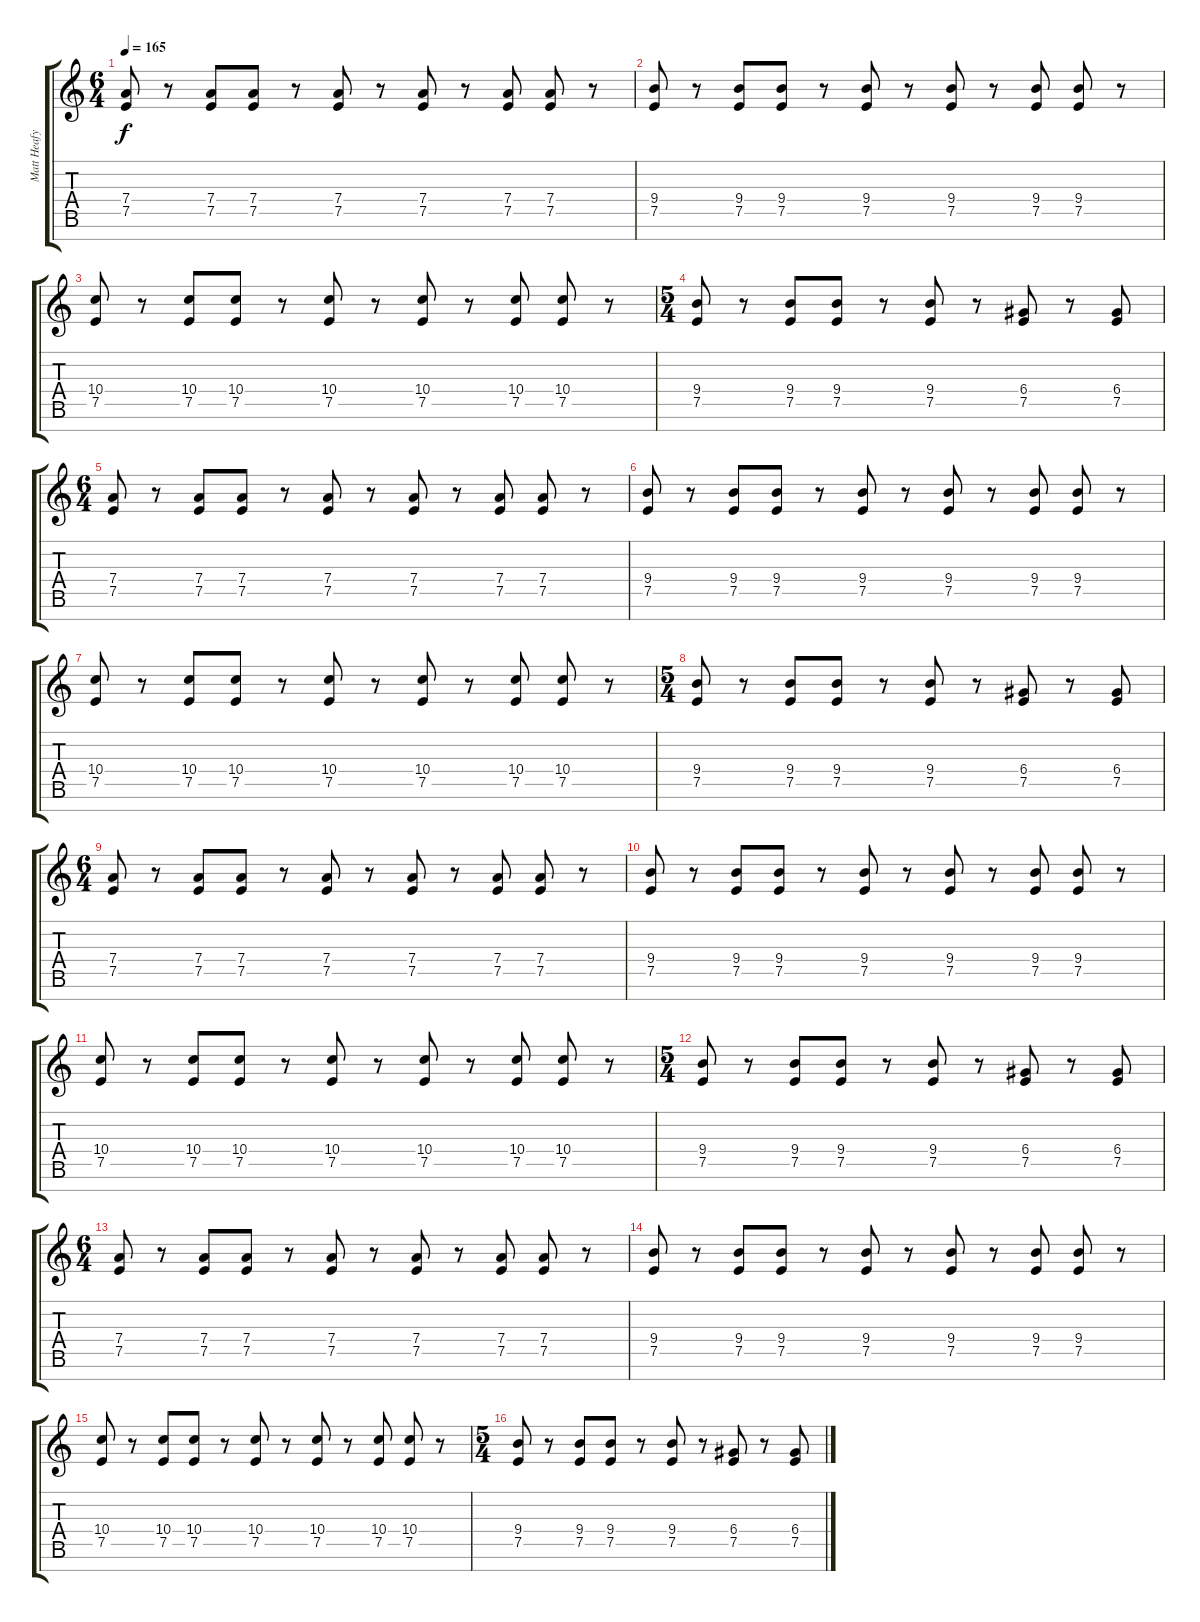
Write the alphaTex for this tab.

\track ("Matt Heafy" "Matt Heafy") {instrument distortionguitar}
\staff {score tabs}
\tuning (E4 B3 G3 D3 A2 E2 B1) {hide}
\ts (6 4)
\tempo 165
\clef g2
\ks c
(7.4 7.5).8{dy f} r.8 (7.4 7.5).8 (7.4 7.5).8 r.8 (7.4 7.5).8 r.8 (7.4 7.5).8 r.8 (7.4 7.5).8 (7.4 7.5).8 r.8 |
(9.4 7.5).8 r.8 (9.4 7.5).8 (9.4 7.5).8 r.8 (9.4 7.5).8 r.8 (9.4 7.5).8 r.8 (9.4 7.5).8 (9.4 7.5).8 r.8 |
(10.4 7.5).8 r.8 (10.4 7.5).8 (10.4 7.5).8 r.8 (10.4 7.5).8 r.8 (10.4 7.5).8 r.8 (10.4 7.5).8 (10.4 7.5).8 r.8 |
\ts (5 4)
(9.4 7.5).8 r.8 (9.4 7.5).8 (9.4 7.5).8 r.8 (9.4 7.5).8 r.8 (6.4 7.5).8 r.8 (6.4 7.5).8 |
\ts (6 4)
(7.4 7.5).8 r.8 (7.4 7.5).8 (7.4 7.5).8 r.8 (7.4 7.5).8 r.8 (7.4 7.5).8 r.8 (7.4 7.5).8 (7.4 7.5).8 r.8 |
(9.4 7.5).8 r.8 (9.4 7.5).8 (9.4 7.5).8 r.8 (9.4 7.5).8 r.8 (9.4 7.5).8 r.8 (9.4 7.5).8 (9.4 7.5).8 r.8 |
(10.4 7.5).8 r.8 (10.4 7.5).8 (10.4 7.5).8 r.8 (10.4 7.5).8 r.8 (10.4 7.5).8 r.8 (10.4 7.5).8 (10.4 7.5).8 r.8 |
\ts (5 4)
(9.4 7.5).8 r.8 (9.4 7.5).8 (9.4 7.5).8 r.8 (9.4 7.5).8 r.8 (6.4 7.5).8 r.8 (6.4 7.5).8 |
\ts (6 4)
(7.4 7.5).8 r.8 (7.4 7.5).8 (7.4 7.5).8 r.8 (7.4 7.5).8 r.8 (7.4 7.5).8 r.8 (7.4 7.5).8 (7.4 7.5).8 r.8 |
(9.4 7.5).8 r.8 (9.4 7.5).8 (9.4 7.5).8 r.8 (9.4 7.5).8 r.8 (9.4 7.5).8 r.8 (9.4 7.5).8 (9.4 7.5).8 r.8 |
(10.4 7.5).8 r.8 (10.4 7.5).8 (10.4 7.5).8 r.8 (10.4 7.5).8 r.8 (10.4 7.5).8 r.8 (10.4 7.5).8 (10.4 7.5).8 r.8 |
\ts (5 4)
(9.4 7.5).8 r.8 (9.4 7.5).8 (9.4 7.5).8 r.8 (9.4 7.5).8 r.8 (6.4 7.5).8 r.8 (6.4 7.5).8 |
\ts (6 4)
(7.4 7.5).8 r.8 (7.4 7.5).8 (7.4 7.5).8 r.8 (7.4 7.5).8 r.8 (7.4 7.5).8 r.8 (7.4 7.5).8 (7.4 7.5).8 r.8 |
(9.4 7.5).8 r.8 (9.4 7.5).8 (9.4 7.5).8 r.8 (9.4 7.5).8 r.8 (9.4 7.5).8 r.8 (9.4 7.5).8 (9.4 7.5).8 r.8 |
(10.4 7.5).8 r.8 (10.4 7.5).8 (10.4 7.5).8 r.8 (10.4 7.5).8 r.8 (10.4 7.5).8 r.8 (10.4 7.5).8 (10.4 7.5).8 r.8 |
\ts (5 4)
(9.4 7.5).8 r.8 (9.4 7.5).8 (9.4 7.5).8 r.8 (9.4 7.5).8 r.8 (6.4 7.5).8 r.8 (6.4 7.5).8
